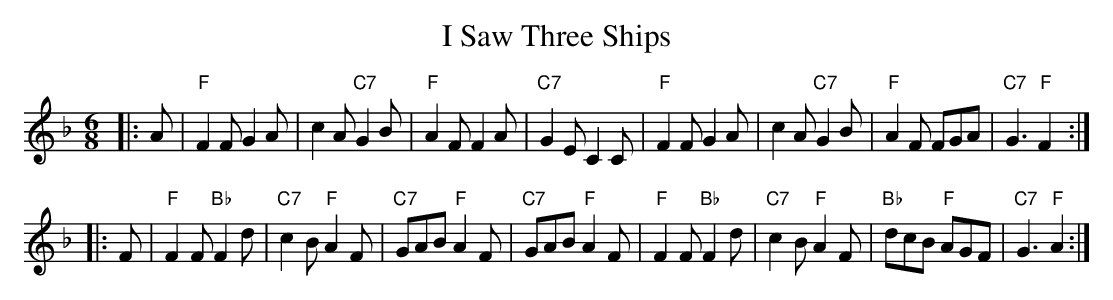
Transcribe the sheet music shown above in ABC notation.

X:1
T: I Saw Three Ships
M: 6/8
L: 1/8
K: F
|: A |\
"F"F2F G2A | c2A "C7"G2B | "F"A2F F2A | "C7"G2E C2C |\
"F"F2F G2A | c2A "C7"G2B | "F"A2F FGA | "C7"G3 "F"F2 :|
|: F |\
"F"F2F "Bb"F2d | "C7"c2B "F"A2F | "C7"GAB "F"A2F | "C7"GAB "F"A2F |\
"F"F2F "Bb"F2d | "C7"c2B "F"A2F | "Bb"dcB "F"AGF | "C7"G3 "F"A2 :|
